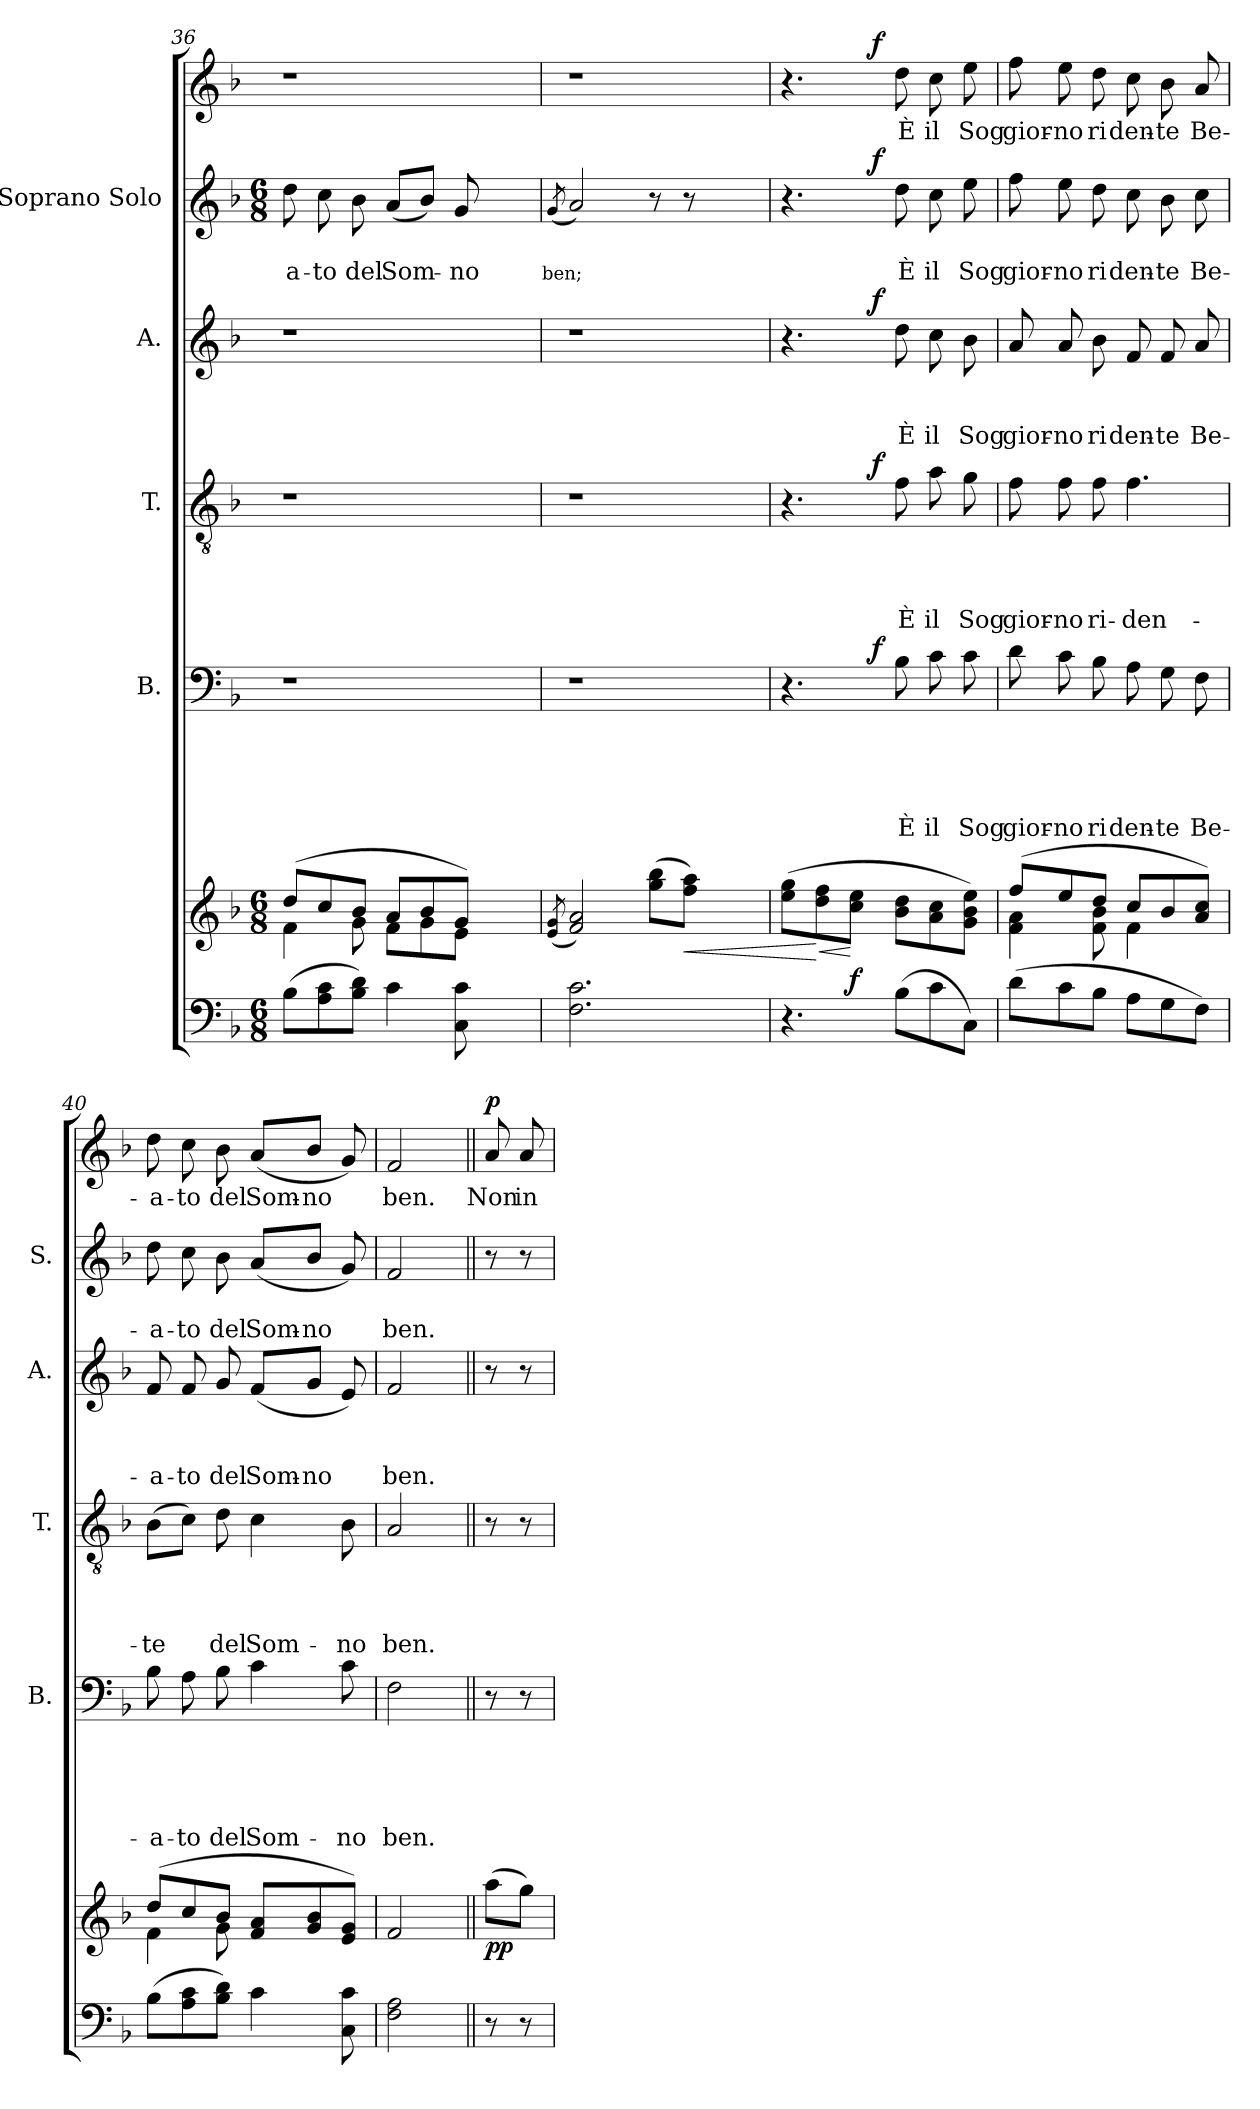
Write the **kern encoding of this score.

**kern	**dynam	**kern	**dynam	**kern	**text	**text	**text	**text	**text	**dynam	**kern	**text	**text	**text	**text	**dynam	**kern	**text	**text	**text	**dynam	**kern	**text	**text	**dynam	**kern	**text	**dynam
*part7	*part7	*part6	*part6	*part5	*part5	*part5	*part5	*part5	*part5	*part5	*part4	*part4	*part4	*part4	*part4	*part4	*part3	*part3	*part3	*part3	*part3	*part2	*part2	*part2	*part2	*part1	*part1	*part1
*staff7	*staff7	*staff6	*staff6	*staff5	*staff5	*staff5	*staff5	*staff5	*staff5	*staff5	*staff4	*staff4	*staff4	*staff4	*staff4	*staff4	*staff3	*staff3	*staff3	*staff3	*staff3	*staff2	*staff2	*staff2	*staff2	*staff1	*staff1	*staff1
*	*	*	*	*I"B.	*	*	*	*	*	*	*I"T.	*	*	*	*	*	*I"A.	*	*	*	*	*I"Soprano Solo	*	*	*	*	*	*
*	*	*	*	*I'B.	*	*	*	*	*	*	*I'T.	*	*	*	*	*	*I'A.	*	*	*	*	*I'S.	*	*	*	*	*	*
*clefF4	*	*clefG2	*	*clefF4	*	*	*	*	*	*	*clefGv2	*	*	*	*	*	*clefG2	*	*	*	*	*clefG2	*	*	*	*clefG2	*	*
*k[b-]	*	*k[b-]	*	*k[b-]	*	*	*	*	*	*	*k[b-]	*	*	*	*	*	*k[b-]	*	*	*	*	*k[b-]	*	*	*	*k[b-]	*	*
*F:	*	*F:	*	*F:	*	*	*	*	*	*	*F:	*	*	*	*	*	*F:	*	*	*	*	*F:	*	*	*	*F:	*	*
*M6/8	*	*M6/8	*	*	*	*	*	*	*	*	*	*	*	*	*	*	*	*	*	*	*	*M6/8	*	*	*	*	*	*
=36	=36	=36	=36	=36	=36	=36	=36	=36	=36	=36	=36	=36	=36	=36	=36	=36	=36	=36	=36	=36	=36	=36	=36	=36	=36	=36	=36	=36
*	*	*^	*	*	*	*	*	*	*	*	*	*	*	*	*	*	*	*	*	*	*	*	*	*	*	*	*	*
!	!	!	!	!	!	!	!	!	!	!	!	!	!	!	!	!	!	!	!	!	!	!	!	!	!LO:LY:b	!	!	!	!
(>8B-\L	.	(>8dd/L	4f\	.	1r	.	.	.	.	.	.	1r	.	.	.	.	.	1r	.	.	.	.	8dd\	.	-a-	.	1r	.	.
!	!	!	!	!	!	!	!	!	!	!	!	!	!	!	!	!	!	!	!	!	!	!	!	!	!LO:LY:b	!	!	!	!
8A\ 8c\	.	8cc/	.	.	.	.	.	.	.	.	.	.	.	.	.	.	.	.	.	.	.	.	8cc\	.	-to	.	.	.	.
!	!	!	!	!	!	!	!	!	!	!	!	!	!	!	!	!	!	!	!	!	!	!	!	!	!LO:LY:b	!	!	!	!
8B-\ 8d\J)	.	8b-/J	8g\	.	.	.	.	.	.	.	.	.	.	.	.	.	.	.	.	.	.	.	8b-\	.	del	.	.	.	.
!	!	!	!	!	!	!	!	!	!	!	!	!	!	!	!	!	!	!	!	!	!	!	!	!	!LO:LY:b	!	!	!	!
4c\	.	8a/L	8f\L	.	.	.	.	.	.	.	.	.	.	.	.	.	.	.	.	.	.	.	(<8a/L	.	Som-	.	.	.	.
.	.	8b-/	8g\	.	.	.	.	.	.	.	.	.	.	.	.	.	.	.	.	.	.	.	8b-/J)	.	.	.	.	.	.
!	!	!	!	!	!	!	!	!	!	!	!	!	!	!	!	!	!	!	!	!	!	!	!	!	!LO:LY:b	!	!	!	!
8C\ 8c\	.	8g/J)	8e\J	.	.	.	.	.	.	.	.	.	.	.	.	.	.	.	.	.	.	.	8g/	.	-no	.	.	.	.
4ryy	.	4ryy	4ryy	.	.	.	.	.	.	.	.	.	.	.	.	.	.	.	.	.	.	.	4ryy	.	.	.	.	.	.
=37	=37	=37	=37	=37	=37	=37	=37	=37	=37	=37	=37	=37	=37	=37	=37	=37	=37	=37	=37	=37	=37	=37	=37	=37	=37	=37	=37	=37	=37
!	!	!	!	!	!	!	!	!	!	!	!	!	!	!	!	!	!	!	!	!	!	!	!	!	!LO:LY:b	!	!	!	!
*	*	*v	*v	*	*	*	*	*	*	*	*	*	*	*	*	*	*	*	*	*	*	*	*	*	*	*	*	*	*
.	.	(8qe/ 8qg/	.	.	.	.	.	.	.	.	.	.	.	.	.	.	.	.	.	.	.	(<8qg/	.	ben;	.	.	.	.
2.F\ 2.c\	.	2f/ 2a/)	.	1r	.	.	.	.	.	.	1r	.	.	.	.	.	1r	.	.	.	.	2a/)	.	.	.	1r	.	.
.	.	(>8gg\ 8bb-\L	.	.	.	.	.	.	.	.	.	.	.	.	.	.	.	.	.	.	.	8r	.	.	.	.	.	.
!	!	!	!LO:HP:b	!	!	!	!	!	!	!	!	!	!	!	!	!	!	!	!	!	!	!	!	!	!	!	!	!
.	.	8ff\ 8aa\J)	<	.	.	.	.	.	.	.	.	.	.	.	.	.	.	.	.	.	.	8r	.	.	.	.	.	.
4ryy	.	4ryy	.	.	.	.	.	.	.	.	.	.	.	.	.	.	.	.	.	.	.	4ryy	.	.	.	.	.	.
!!LO:PB:g=z
=38	=38	=38	=38	=38	=38	=38	=38	=38	=38	=38	=38	=38	=38	=38	=38	=38	=38	=38	=38	=38	=38	=38	=38	=38	=38	=38	=38	=38
*^	*	*	*	*^	*	*	*	*	*	*	*^	*	*	*	*	*	*^	*	*	*	*	*^	*	*	*	*^	*	*
4.r	4ryy	.	(>8ee\ 8gg\L	.	4.r	4ryy	.	.	.	.	.	.	4.r	4ryy	.	.	.	.	.	4.r	4ryy	.	.	.	.	4.r	4ryy	.	.	.	4.r	4ryy	.	.
!	!	!	!	!LO:HP:n=1:b	!	!	!	!	!	!	!	!	!	!	!	!	!	!	!	!	!	!	!	!	!	!	!	!	!	!	!	!	!	!
.	.	.	8dd\ 8ff\	[ <	.	.	.	.	.	.	.	.	.	.	.	.	.	.	.	.	.	.	.	.	.	.	.	.	.	.	.	.	.	.
!	!	!LO:DY:a	!	!	!	!	!	!	!	!	!	!	!	!	!	!	!	!	!	!	!	!	!	!	!	!	!	!	!	!	!	!	!	!
.	2ryy	f	8cc\ 8ee\J	[	.	16ryy	.	.	.	.	.	.	.	16ryy	.	.	.	.	.	.	16ryy	.	.	.	.	.	16ryy	.	.	.	.	16ryy	.	.
!	!	!	!	!	!	!	!	!	!	!	!	!LO:DY:a	!	!	!	!	!	!	!LO:DY:a	!	!	!	!	!	!LO:DY:a	!	!	!	!	!LO:DY:a	!	!	!	!LO:DY:a
.	.	.	.	.	.	4..ryy	.	.	.	.	.	f	.	4..ryy	.	.	.	.	f	.	4..ryy	.	.	.	f	.	4..ryy	.	.	f	.	4..ryy	.	f
!	!	!	!	!	!	!	!	!	!	!	!LO:LY:b	!	!	!	!	!	!	!LO:LY:b	!	!	!	!	!	!LO:LY:b	!	!	!	!	!LO:LY:b	!	!	!	!LO:LY:b	!
(>8B-\L	.	.	8b-\ 8dd\L	.	8B-\	.	.	.	.	.	È	.	8f\	.	.	.	.	È	.	8dd\	.	.	.	È	.	8dd\	.	.	È	.	8dd\	.	È	.
!	!	!	!	!	!	!	!	!	!	!	!LO:LY:b	!	!	!	!	!	!	!LO:LY:b	!	!	!	!	!	!LO:LY:b	!	!	!	!	!LO:LY:b	!	!	!	!LO:LY:b	!
8c\	.	.	8a\ 8cc\	.	8c\	.	.	.	.	.	il	.	8a\	.	.	.	.	il	.	8cc\	.	.	.	il	.	8cc\	.	.	il	.	8cc\	.	il	.
!	!	!	!	!	!	!	!	!	!	!	!LO:LY:b	!	!	!	!	!	!	!LO:LY:b	!	!	!	!	!	!LO:LY:b	!	!	!	!	!LO:LY:b	!	!	!	!LO:LY:b	!
8C\J)	.	.	8g\ 8b-\ 8ee\J)	.	8c\	.	.	.	.	.	Sog	.	8g\	.	.	.	.	Sog	.	8b-\	.	.	.	Sog	.	8ee\	.	.	Sog	.	8ee\	.	Sog	.
=39	=39	=39	=39	=39	=39	=39	=39	=39	=39	=39	=39	=39	=39	=39	=39	=39	=39	=39	=39	=39	=39	=39	=39	=39	=39	=39	=39	=39	=39	=39	=39	=39	=39	=39
*	*	*	*^	*	*	*	*	*	*	*	*	*	*	*	*	*	*	*	*	*	*	*	*	*	*	*	*	*	*	*	*	*	*	*
!	!	!	!	!	!	!	!	!	!	!	!	!LO:LY:b	!	!	!	!	!	!	!LO:LY:b	!	!	!	!	!	!LO:LY:b	!	!	!	!	!LO:LY:b	!	!	!	!LO:LY:b	!
*	*	*	*	*	*	*v	*v	*	*	*	*	*	*	*	*	*	*	*	*	*	*v	*v	*	*	*	*	*v	*v	*	*	*	*v	*v	*	*
*v	*v	*	*	*	*	*	*	*	*	*	*	*	*v	*v	*	*	*	*	*	*	*	*	*	*	*	*	*	*	*	*	*
(>8d\L	.	(>8ff/L	4f\ 4a\	.	8d\	.	.	.	.	gior-	.	8f\	.	.	.	gior-	.	8a/	.	.	gior-	.	8ff\	.	gior-	.	8ff\	gior-	.
!	!	!	!	!	!	!	!	!	!	!LO:LY:b:rj	!	!	!	!	!	!LO:LY:b:rj	!	!	!	!	!LO:LY:b:rj	!	!	!	!LO:LY:b:rj	!	!	!LO:LY:b:rj	!
8c\	.	8ee/	.	.	8c\	.	.	.	.	-no	.	8f\	.	.	.	-no	.	8a/	.	.	-no	.	8ee\	.	-no	.	8ee\	-no	.
!	!	!	!	!	!	!	!	!	!	!LO:LY:b	!	!	!	!	!	!LO:LY:b	!	!	!	!	!LO:LY:b	!	!	!	!LO:LY:b	!	!	!LO:LY:b	!
8B-\J	.	8dd/J	8f\ 8b-\	.	8B-\	.	.	.	.	ri	.	8f\	.	.	.	ri-	.	8b-\	.	.	ri	.	8dd\	.	ri	.	8dd\	ri	.
!	!	!	!	!	!	!	!	!	!	!LO:LY:b	!	!	!	!	!	!LO:LY:b	!	!	!	!	!LO:LY:b	!	!	!	!LO:LY:b	!	!	!LO:LY:b	!
8A\L	.	8cc/L	4f\	.	8A\	.	.	.	.	den-	.	4.f\	.	.	.	-den-	.	8f/	.	.	den-	.	8cc\	.	den-	.	8cc\	den-	.
!	!	!	!	!	!	!	!	!	!	!LO:LY:b:rj	!	!	!	!	!	!	!	!	!	!	!LO:LY:b:rj	!	!	!	!LO:LY:b:rj	!	!	!LO:LY:b:rj	!
8G\	.	8b-/	.	.	8G\	.	.	.	.	-te	.	.	.	.	.	.	.	8f/	.	.	-te	.	8b-\	.	-te	.	8b-\	-te	.
!	!	!	!	!	!	!	!	!	!	!LO:LY:b	!	!	!	!	!	!	!	!	!	!	!LO:LY:b	!	!	!	!LO:LY:b	!	!	!LO:LY:b	!
8F\J)	.	8a/ 8cc/J)	8ryy	.	8F\	.	.	.	.	Be-	.	.	.	.	.	.	.	8a/	.	.	Be-	.	8cc\	.	Be-	.	8a/	Be-	.
=40	=40	=40	=40	=40	=40	=40	=40	=40	=40	=40	=40	=40	=40	=40	=40	=40	=40	=40	=40	=40	=40	=40	=40	=40	=40	=40	=40	=40	=40
!	!	!	!	!	!	!	!	!	!	!LO:LY:b	!	!	!	!	!	!LO:LY:b	!	!	!	!	!LO:LY:b	!	!	!	!LO:LY:b	!	!	!LO:LY:b	!
(>8B-\L	.	(>8dd/L	4f\	.	8B-\	.	.	.	.	-a-	.	(>8B-\L	.	.	.	-te	.	8f/	.	.	-a-	.	8dd\	.	-a-	.	8dd\	-a-	.
!	!	!	!	!	!	!	!	!	!	!LO:LY:b:rj	!	!	!	!	!	!	!	!	!	!	!LO:LY:b:rj	!	!	!	!LO:LY:b:rj	!	!	!LO:LY:b:rj	!
8A\ 8c\	.	8cc/	.	.	8A\	.	.	.	.	-to	.	8c\J)	.	.	.	.	.	8f/	.	.	-to	.	8cc\	.	-to	.	8cc\	-to	.
!	!	!	!	!	!	!	!	!	!	!LO:LY:b	!	!	!	!	!	!LO:LY:b	!	!	!	!	!LO:LY:b	!	!	!	!LO:LY:b	!	!	!LO:LY:b	!
8B-\ 8d\J)	.	8b-/J	8g\	.	8B-\	.	.	.	.	del	.	8d\	.	.	.	del	.	8g/	.	.	del	.	8b-\	.	del	.	8b-\	del	.
!	!	!	!	!	!	!	!	!	!	!LO:LY:b	!	!	!	!	!	!LO:LY:b	!	!	!	!	!LO:LY:b	!	!	!	!LO:LY:b	!	!	!LO:LY:b	!
4c\	.	8f/ 8a/L	4.ryy	.	4c\	.	.	.	.	Som-	.	4c\	.	.	.	Som-	.	(<8f/L	.	.	Som-	.	(<8a/L	.	Som-	.	(<8a/L	Som-	.
!	!	!	!	!	!	!	!	!	!	!	!	!	!	!	!	!	!	!	!	!	!LO:LY:b	!	!	!	!LO:LY:b	!	!	!LO:LY:b	!
.	.	8g/ 8b-/	.	.	.	.	.	.	.	.	.	.	.	.	.	.	.	8g/J	.	.	-no	.	8b-/J	.	-no	.	8b-/J	-no	.
!	!	!	!	!	!	!	!	!	!	!LO:LY:b:rj	!	!	!	!	!	!LO:LY:b	!	!	!	!	!	!	!	!	!	!	!	!	!
8C\ 8c\	.	8e/ 8g/J)	.	.	8c\	.	.	.	.	-no	.	8B-\	.	.	.	-no	.	8e/)	.	.	.	.	8g/)	.	.	.	8g/)	.	.
*	*	*v	*v	*	*	*	*	*	*	*	*	*	*	*	*	*	*	*	*	*	*	*	*	*	*	*	*	*	*
=41	=41	=41	=41	=41	=41	=41	=41	=41	=41	=41	=41	=41	=41	=41	=41	=41	=41	=41	=41	=41	=41	=41	=41	=41	=41	=41	=41	=41
!	!	!	!	!	!	!	!	!	!LO:LY:b	!	!	!	!	!	!LO:LY:b	!	!	!	!	!LO:LY:b	!	!	!	!LO:LY:b	!	!	!LO:LY:b	!
2F\ 2A\	.	2f/	.	2F\	.	.	.	.	ben.	.	2A/	.	.	.	ben.	.	2f/	.	.	ben.	.	2f/	.	ben.	.	2f/	ben.	.
=42||	=42||	=42||	=42||	=42||	=42||	=42||	=42||	=42||	=42||	=42||	=42||	=42||	=42||	=42||	=42||	=42||	=42||	=42||	=42||	=42||	=42||	=42||	=42||	=42||	=42||	=42||	=42||	=42||
!	!	!	!LO:DY:b	!	!	!	!	!	!	!	!	!	!	!	!	!	!	!	!	!	!	!	!	!	!	!	!LO:LY:b	!LO:DY:a
8r	.	(>8aa\L	pp	8r	.	.	.	.	.	.	8r	.	.	.	.	.	8r	.	.	.	.	8r	.	.	.	8a/	Non	p
!	!	!	!	!	!	!	!	!	!	!	!	!	!	!	!	!	!	!	!	!	!	!	!	!	!	!	!LO:LY:b	!
8r	.	8gg\J)	.	8r	.	.	.	.	.	.	8r	.	.	.	.	.	8r	.	.	.	.	8r	.	.	.	8a/	in-	.
=	=	=	=	=	=	=	=	=	=	=	=	=	=	=	=	=	=	=	=	=	=	=	=	=	=	=	=	=
*-	*-	*-	*-	*-	*-	*-	*-	*-	*-	*-	*-	*-	*-	*-	*-	*-	*-	*-	*-	*-	*-	*-	*-	*-	*-	*-	*-	*-
